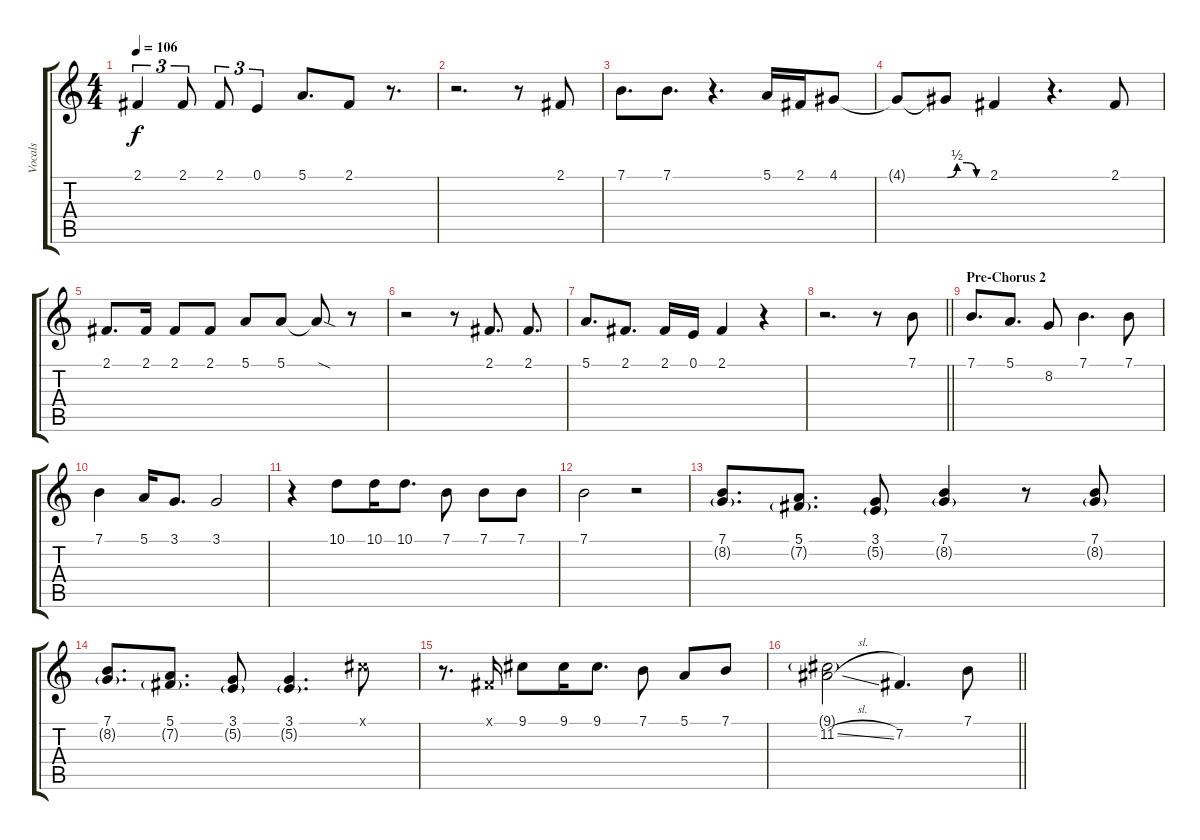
\track ("Vocals" "Vocals") {instrument lead1square}
\staff {score tabs}
\tuning (E4 B3 G3 D3 A2 E2) {hide}
\ts (4 4)
\tempo 106
\clef g2
\ks c
2.1.4{tu (3 2) dy f} 2.1.8{tu (3 2)} 2.1.8{tu (3 2)} 0.1.4{tu (3 2)} 5.1.8{d} 2.1.8 r.8{d} |
r.2{d} r.8 2.1.8 |
7.1.8{d} 7.1.8{d} r.4{d} 5.1.16 2.1.16 4.1.8 |
4.1{t}.8 4.1{be (custom 0 0 15 2 30 2 45 0 60 0) t}.8 2.1.4 r.4{d} 2.1.8 |
2.1.8{d} 2.1.16 2.1.8 2.1.8 5.1.8 5.1.8 5.1{sod t}.8 r.8 |
r.2 r.8 2.1.8{d} 2.1.8{d} |
5.1.8{d} 2.1.8{d} 2.1.16 0.1.16 2.1.4 r.4 |
\barLineRight lightlight
r.2{d} r.8 7.1.8 |
\section ("" "Pre-Chorus 2")
7.1.8{d} 5.1.8{d} 8.2.8 7.1.4{d} 7.1.8 |
7.1.4 5.1.16 3.1.8{d} 3.1.2 |
r.4 10.1.8 10.1.16 10.1.8{d} 7.1.8 7.1.8 7.1.8 |
7.1.2 r.2 |
(7.1 8.2{g}).8{d} (5.1 7.2{g}).8{d} (3.1 5.2{g}).8 (7.1 8.2{g}).4 r.8 (7.1 8.2{g}).8 |
(7.1 8.2{g}).8{d} (5.1 7.2{g}).8{d} (3.1 5.2{g}).8 (3.1 5.2{g}).4{d} 9.1{x}.8 |
r.8{d} 2.1{x}.16 9.1.8 9.1.16 9.1.8{d} 7.1.8 5.1.8 7.1.8 |
\barLineRight lightlight
(9.1{g} 11.2{sl}).2 7.2.4{d} 7.1.8
